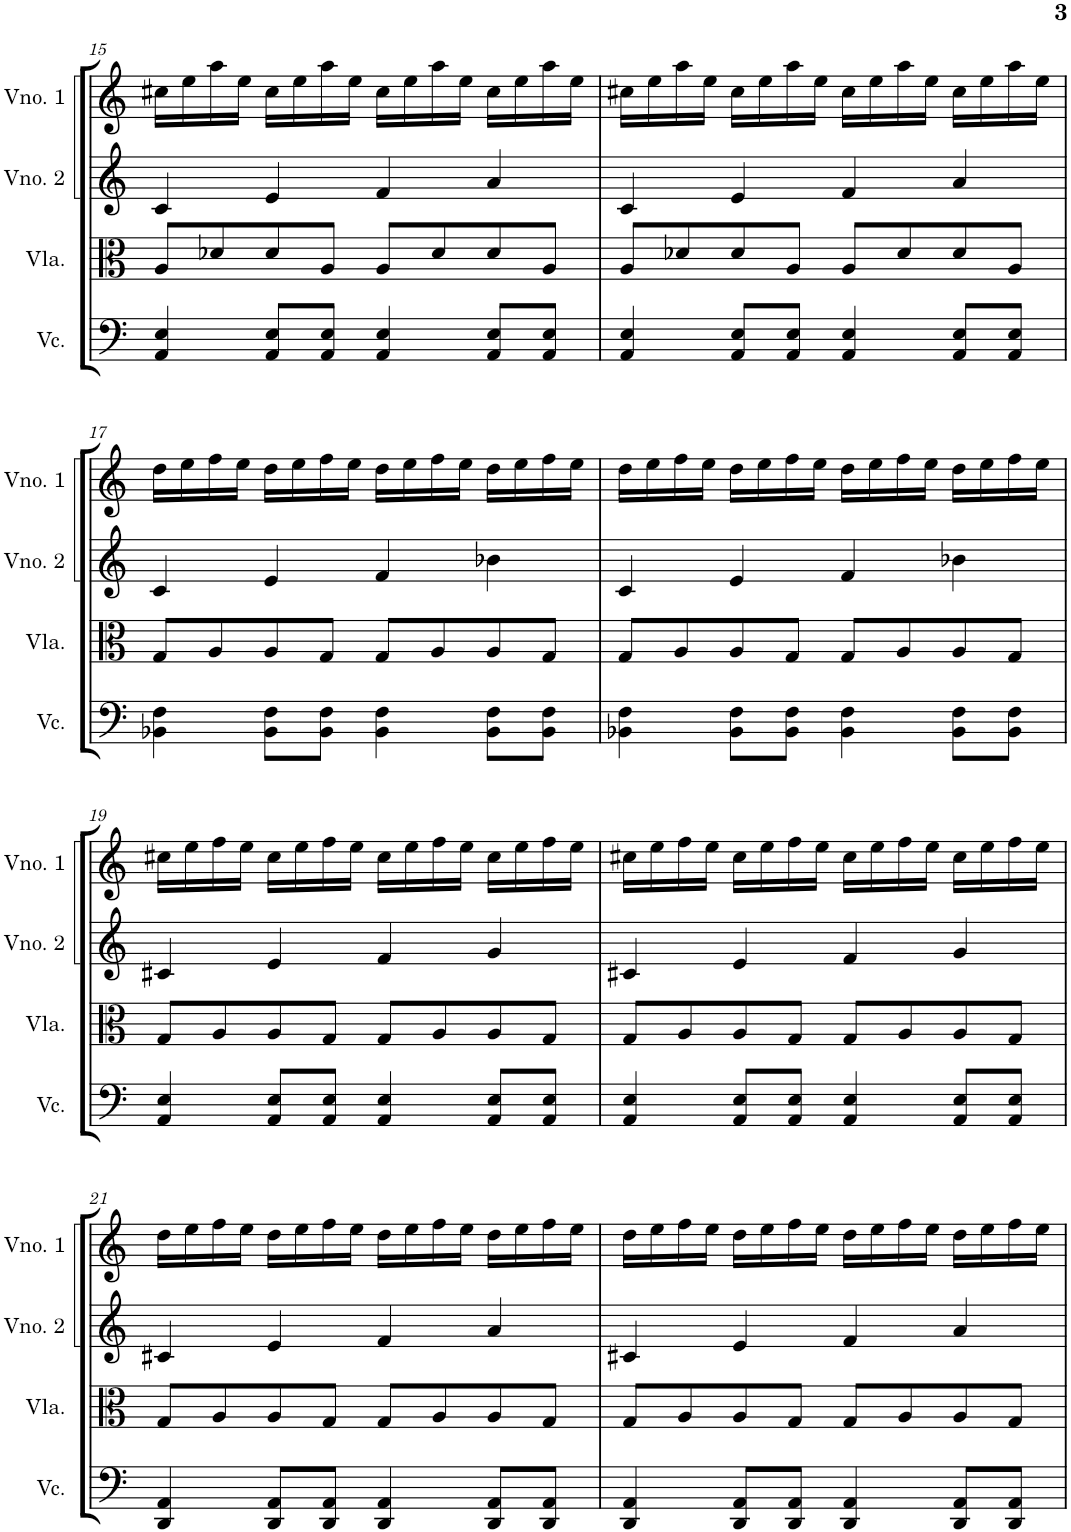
**kern	**kern	**kern	**kern
*part4	*part3	*part2	*part1
*staff4	*staff3	*staff2	*staff1
*I"Violoncelo	*I"Viola	*I"Violino 2	*I"Violino 1
*I'Vc.	*I'Vla.	*I'Vno. 2	*I'Vno. 1
!!LO:PB:g=z
*clefF4	*clefC3	*clefG2	*clefG2
*k[]	*k[]	*k[]	*k[]
*M4/4	*M4/4	*M4/4	*M4/4
=15	=15	=15	=15
4AA/ 4E/	8A/L	4c/	16cc#X\LL
.	.	.	16ee\
.	8d-X/	.	16aa\
.	.	.	16ee\JJ
8AA/ 8E/L	8d-/	4e/	16cc#\LL
.	.	.	16ee\
8AA/ 8E/J	8A/J	.	16aa\
.	.	.	16ee\JJ
4AA/ 4E/	8A/L	4f/	16cc#\LL
.	.	.	16ee\
.	8d-/	.	16aa\
.	.	.	16ee\JJ
8AA/ 8E/L	8d-/	4a/	16cc#\LL
.	.	.	16ee\
8AA/ 8E/J	8A/J	.	16aa\
.	.	.	16ee\JJ
=16	=16	=16	=16
4AA/ 4E/	8A/L	4c/	16cc#X\LL
.	.	.	16ee\
.	8d-X/	.	16aa\
.	.	.	16ee\JJ
8AA/ 8E/L	8d-/	4e/	16cc#\LL
.	.	.	16ee\
8AA/ 8E/J	8A/J	.	16aa\
.	.	.	16ee\JJ
4AA/ 4E/	8A/L	4f/	16cc#\LL
.	.	.	16ee\
.	8d-/	.	16aa\
.	.	.	16ee\JJ
8AA/ 8E/L	8d-/	4a/	16cc#\LL
.	.	.	16ee\
8AA/ 8E/J	8A/J	.	16aa\
.	.	.	16ee\JJ
!!LO:LB:g=z
=17	=17	=17	=17
4BB-X\ 4F\	8G/L	4c/	16dd\LL
.	.	.	16ee\
.	8A/	.	16ff\
.	.	.	16ee\JJ
8BB-\ 8F\L	8A/	4e/	16dd\LL
.	.	.	16ee\
8BB-\ 8F\J	8G/J	.	16ff\
.	.	.	16ee\JJ
4BB-\ 4F\	8G/L	4f/	16dd\LL
.	.	.	16ee\
.	8A/	.	16ff\
.	.	.	16ee\JJ
8BB-\ 8F\L	8A/	4b-X\	16dd\LL
.	.	.	16ee\
8BB-\ 8F\J	8G/J	.	16ff\
.	.	.	16ee\JJ
=18	=18	=18	=18
4BB-X\ 4F\	8G/L	4c/	16dd\LL
.	.	.	16ee\
.	8A/	.	16ff\
.	.	.	16ee\JJ
8BB-\ 8F\L	8A/	4e/	16dd\LL
.	.	.	16ee\
8BB-\ 8F\J	8G/J	.	16ff\
.	.	.	16ee\JJ
4BB-\ 4F\	8G/L	4f/	16dd\LL
.	.	.	16ee\
.	8A/	.	16ff\
.	.	.	16ee\JJ
8BB-\ 8F\L	8A/	4b-X\	16dd\LL
.	.	.	16ee\
8BB-\ 8F\J	8G/J	.	16ff\
.	.	.	16ee\JJ
!!LO:LB:g=z
=19	=19	=19	=19
4AA/ 4E/	8G/L	4c#X/	16cc#X\LL
.	.	.	16ee\
.	8A/	.	16ff\
.	.	.	16ee\JJ
8AA/ 8E/L	8A/	4e/	16cc#\LL
.	.	.	16ee\
8AA/ 8E/J	8G/J	.	16ff\
.	.	.	16ee\JJ
4AA/ 4E/	8G/L	4f/	16cc#\LL
.	.	.	16ee\
.	8A/	.	16ff\
.	.	.	16ee\JJ
8AA/ 8E/L	8A/	4g/	16cc#\LL
.	.	.	16ee\
8AA/ 8E/J	8G/J	.	16ff\
.	.	.	16ee\JJ
=20	=20	=20	=20
4AA/ 4E/	8G/L	4c#X/	16cc#X\LL
.	.	.	16ee\
.	8A/	.	16ff\
.	.	.	16ee\JJ
8AA/ 8E/L	8A/	4e/	16cc#\LL
.	.	.	16ee\
8AA/ 8E/J	8G/J	.	16ff\
.	.	.	16ee\JJ
4AA/ 4E/	8G/L	4f/	16cc#\LL
.	.	.	16ee\
.	8A/	.	16ff\
.	.	.	16ee\JJ
8AA/ 8E/L	8A/	4g/	16cc#\LL
.	.	.	16ee\
8AA/ 8E/J	8G/J	.	16ff\
.	.	.	16ee\JJ
!!LO:LB:g=z
=21	=21	=21	=21
4DD/ 4AA/	8G/L	4c#X/	16dd\LL
.	.	.	16ee\
.	8A/	.	16ff\
.	.	.	16ee\JJ
8DD/ 8AA/L	8A/	4e/	16dd\LL
.	.	.	16ee\
8DD/ 8AA/J	8G/J	.	16ff\
.	.	.	16ee\JJ
4DD/ 4AA/	8G/L	4f/	16dd\LL
.	.	.	16ee\
.	8A/	.	16ff\
.	.	.	16ee\JJ
8DD/ 8AA/L	8A/	4a/	16dd\LL
.	.	.	16ee\
8DD/ 8AA/J	8G/J	.	16ff\
.	.	.	16ee\JJ
=22	=22	=22	=22
4DD/ 4AA/	8G/L	4c#X/	16dd\LL
.	.	.	16ee\
.	8A/	.	16ff\
.	.	.	16ee\JJ
8DD/ 8AA/L	8A/	4e/	16dd\LL
.	.	.	16ee\
8DD/ 8AA/J	8G/J	.	16ff\
.	.	.	16ee\JJ
4DD/ 4AA/	8G/L	4f/	16dd\LL
.	.	.	16ee\
.	8A/	.	16ff\
.	.	.	16ee\JJ
8DD/ 8AA/L	8A/	4a/	16dd\LL
.	.	.	16ee\
8DD/ 8AA/J	8G/J	.	16ff\
.	.	.	16ee\JJ
=	=	=	=
*-	*-	*-	*-
